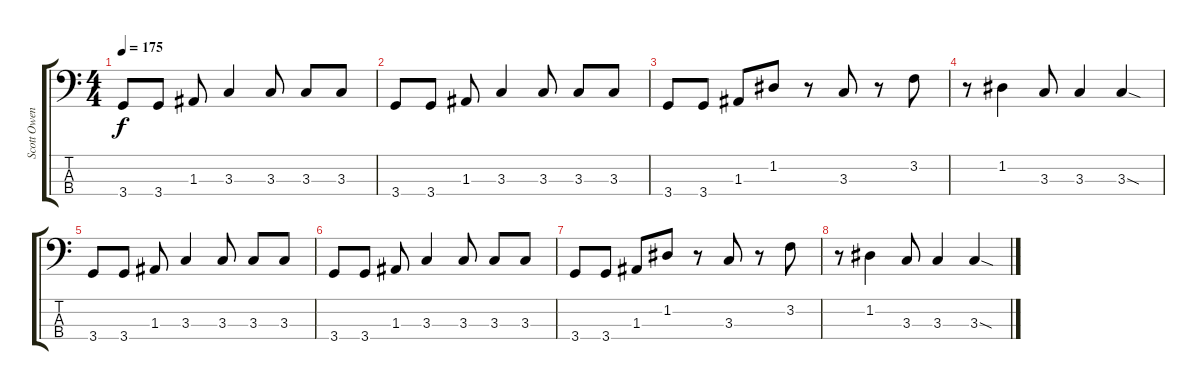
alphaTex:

\track ("Scott Owen" "Scott Owen") {instrument fretlessbass}
\staff {score tabs}
\tuning (G2 D2 A1 E1) {hide}
\ts (4 4)
\tempo 175
\clef f4
\ks c
3.4.8{dy f instrument fretlessbass} 3.4.8 1.3.8 3.3.4 3.3.8 3.3.8 3.3.8 |
3.4.8 3.4.8 1.3.8 3.3.4 3.3.8 3.3.8 3.3.8 |
3.4.8 3.4.8 1.3.8 1.2.8 r.8 3.3.8 r.8 3.2.8 |
r.8 1.2.4 3.3.8 3.3.4 3.3{sod}.4 |
3.4.8 3.4.8 1.3.8 3.3.4 3.3.8 3.3.8 3.3.8 |
3.4.8 3.4.8 1.3.8 3.3.4 3.3.8 3.3.8 3.3.8 |
3.4.8 3.4.8 1.3.8 1.2.8 r.8 3.3.8 r.8 3.2.8 |
r.8 1.2.4 3.3.8 3.3.4 3.3{sod}.4
